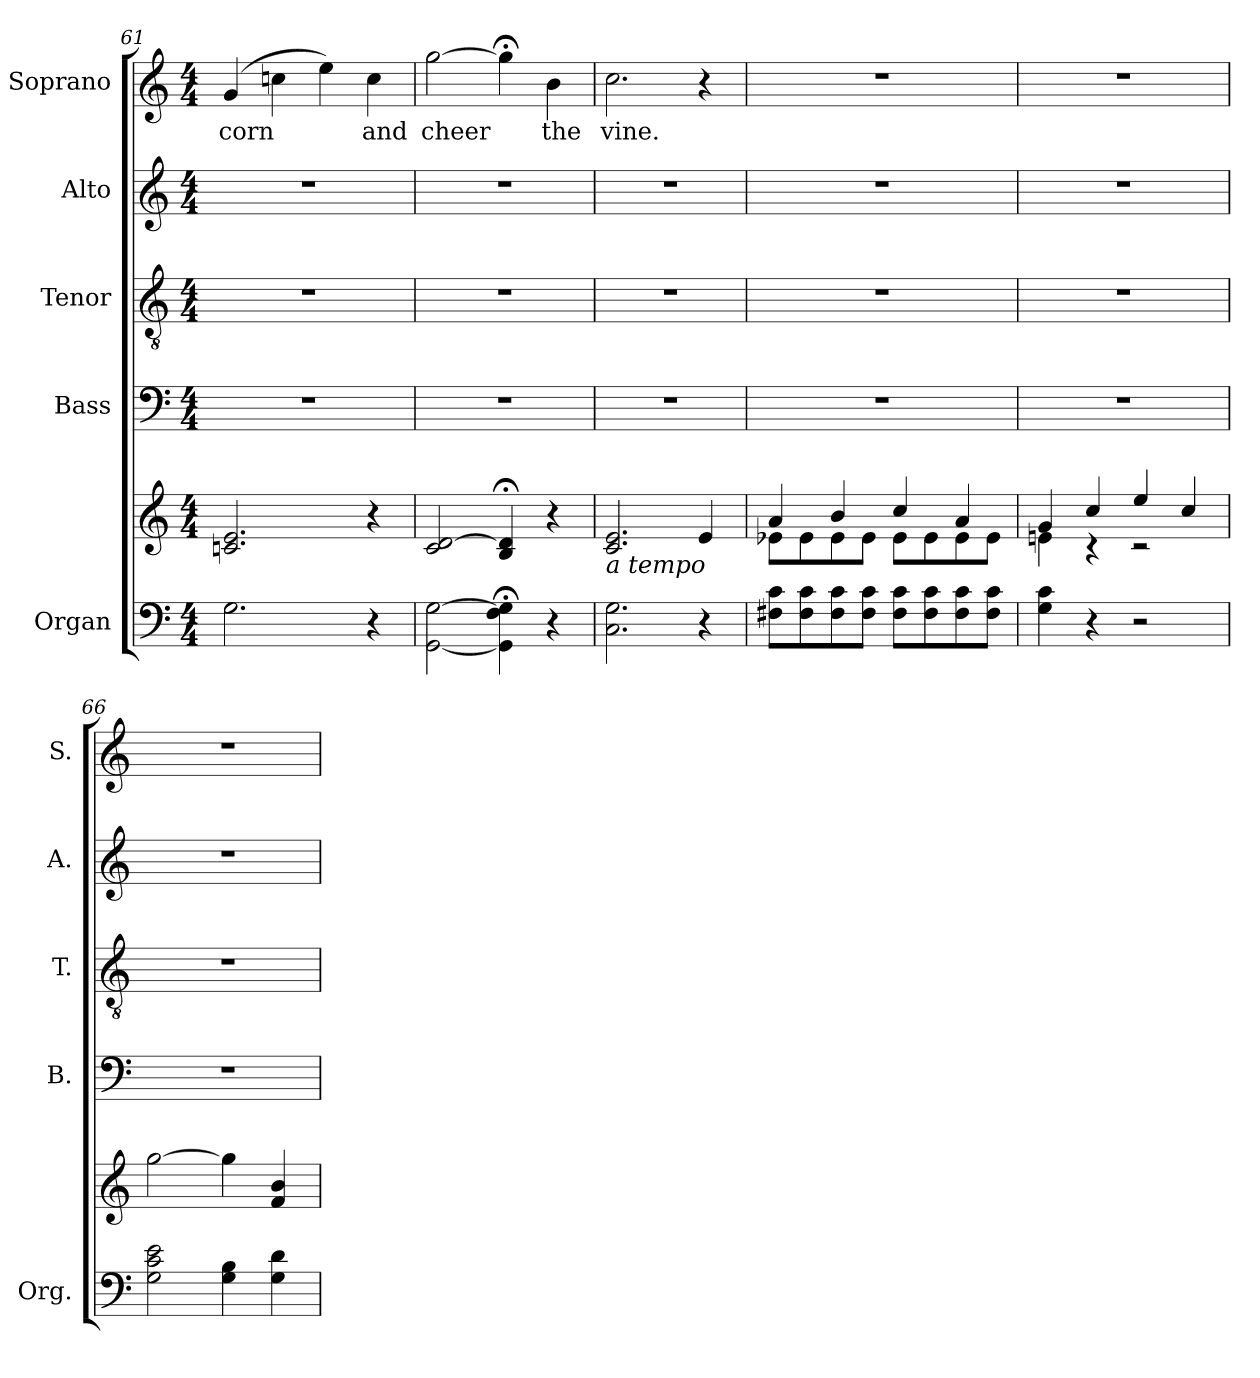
**kern	**kern	**kern	**kern	**kern	**kern	**text
*part5	*part5	*part4	*part3	*part2	*part1	*part1
*staff6	*staff5	*staff4	*staff3	*staff2	*staff1	*staff1
*I"Organ	*	*I"Bass	*I"Tenor	*I"Alto	*I"Soprano	*
*I'Org.	*	*I'B.	*I'T.	*I'A.	*I'S.	*
*clefF4	*clefG2	*clefF4	*clefGv2	*clefG2	*clefG2	*
*	*	*	*ITrd7c12	*	*	*
*k[]	*k[]	*k[]	*k[]	*k[]	*k[]	*
*C:	*C:	*C:	*C:	*C:	*C:	*
*M4/4	*M4/4	*M4/4	*M4/4	*M4/4	*M4/4	*
=61	=61	=61	=61	=61	=61	=61
!	!	!	!	!	!	!LO:LY:b:color=#000000
2.Gi\	2.cni/ 2.ei	1r	1r	1r	(4gi/	corn
.	.	.	.	.	4ccni\	.
.	.	.	.	.	4eei\)	.
!	!	!	!	!	!	!LO:LY:b:color=#000000
4r	4r	.	.	.	4cci\	and
!!LO:LB:g=z
=62	=62	=62	=62	=62	=62	=62
!	!	!	!	!	!	!LO:LY:b:color=#000000
[2GGi\ [2Gi	2ci/ [2di	1r	1r	1r	[2ggi\	cheer
4GGi\]; 4Fi; 4Gi];	4Bi/; 4di];	.	.	.	4gg;i\]	.
!	!	!	!	!	!	!LO:LY:b:color=#000000
4r	4r	.	.	.	4bi\	the
=63	=63	=63	=63	=63	=63	=63
!	!LO:TX:b:i:t=a tempo	!	!	!	!	!
!	!	!	!	!	!	!LO:LY:b:color=#000000
2.Ci\ 2.Gi	2.ci/ 2.ei	1r	1r	1r	2.cci\	vine.
4r	4ei/	.	.	.	4r	.
=64	=64	=64	=64	=64	=64	=64
*	*^	*	*	*	*	*
8F#Xi\ 8ciL	4ai/	8e-Xi\L	1r	1r	1r	1r	.
8F#i\ 8ci	.	8e-i\	.	.	.	.	.
8F#i\ 8ci	4bi/	8e-i\	.	.	.	.	.
8F#i\ 8ciJ	.	8e-i\J	.	.	.	.	.
8F#i\ 8ciL	4cci/	8e-i\L	.	.	.	.	.
8F#i\ 8ci	.	8e-i\	.	.	.	.	.
8F#i\ 8ci	4ai/	8e-i\	.	.	.	.	.
8F#i\ 8ciJ	.	8e-i\J	.	.	.	.	.
=65	=65	=65	=65	=65	=65	=65	=65
4Gi\ 4ci	4gi/	4eni\	1r	1r	1r	1r	.
4r	4cci/	4r	.	.	.	.	.
2r	4eei/	2r	.	.	.	.	.
.	4cci/	.	.	.	.	.	.
*	*v	*v	*	*	*	*	*
=66	=66	=66	=66	=66	=66	=66
2Gi\ 2ci 2ei	[2ggi\	1r	1r	1r	1r	.
4Gi\ 4Bi	4ggi\]	.	.	.	.	.
4Gi\ 4di	4fi/ 4bi	.	.	.	.	.
=	=	=	=	=	=	=
*-	*-	*-	*-	*-	*-	*-
